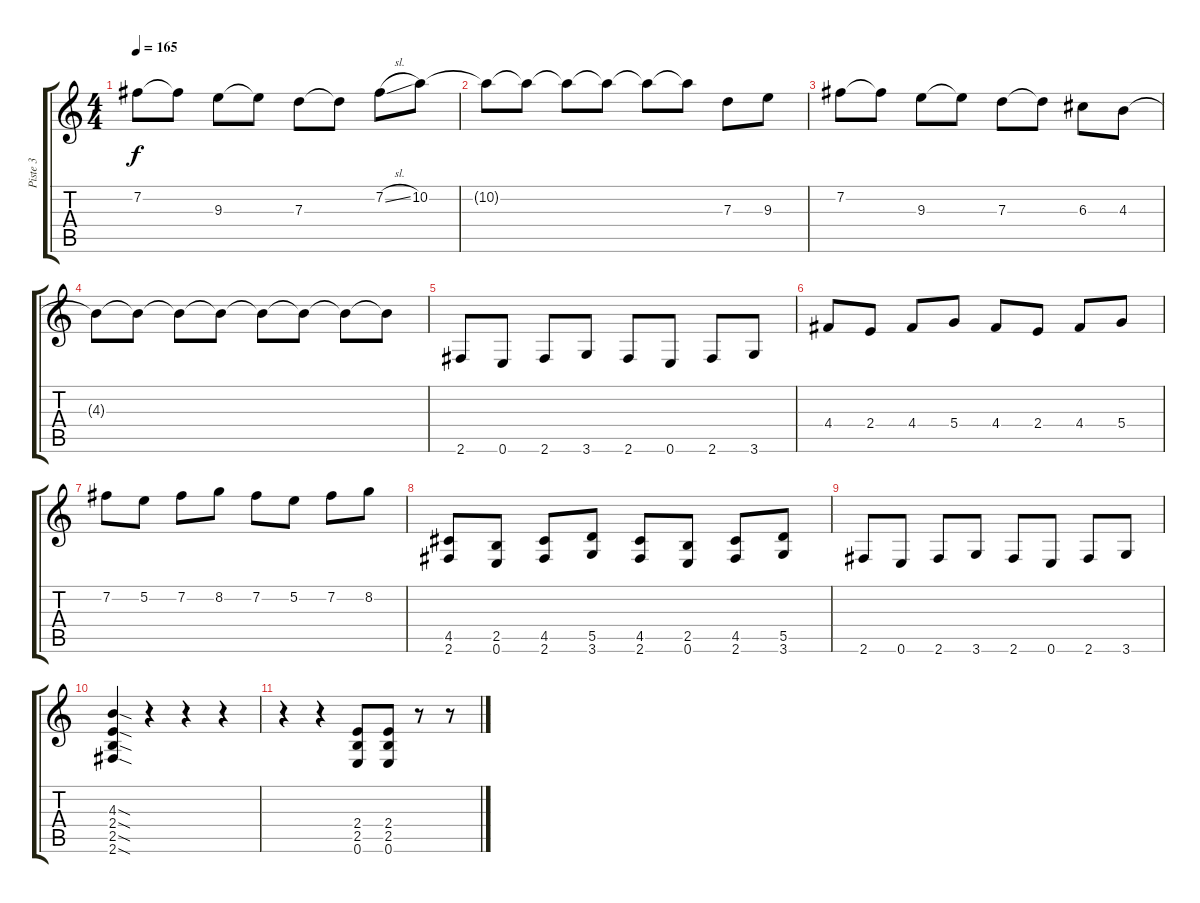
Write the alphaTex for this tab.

\track ("Piste 3" "Piste 3") {instrument distortionguitar}
\staff {score tabs}
\tuning (E4 B3 G3 D3 A2 E2) {hide}
\ts (4 4)
\tempo 165
\clef g2
\ks c
7.2.8{dy f} 7.2{t}.8 9.3.8 9.3{t}.8 7.3.8 7.3{t}.8 7.2{sl}.8 10.2.8 |
10.2{t}.8 10.2{t}.8 10.2{t}.8 10.2{t}.8 10.2{t}.8 10.2{t}.8 7.3.8 9.3.8 |
7.2.8 7.2{t}.8 9.3.8 9.3{t}.8 7.3.8 7.3{t}.8 6.3.8 4.3.8 |
4.3{t}.8 4.3{t}.8 4.3{t}.8 4.3{t}.8 4.3{t}.8 4.3{t}.8 4.3{t}.8 4.3{t}.8 |
2.6.8 0.6.8 2.6.8 3.6.8 2.6.8 0.6.8 2.6.8 3.6.8 |
4.4.8 2.4.8 4.4.8 5.4.8 4.4.8 2.4.8 4.4.8 5.4.8 |
7.2.8 5.2.8 7.2.8 8.2.8 7.2.8 5.2.8 7.2.8 8.2.8 |
(4.5 2.6).8 (2.5 0.6).8 (4.5 2.6).8 (5.5 3.6).8 (4.5 2.6).8 (2.5 0.6).8 (4.5 2.6).8 (5.5 3.6).8 |
2.6.8 0.6.8 2.6.8 3.6.8 2.6.8 0.6.8 2.6.8 3.6.8 |
(4.3{sod} 2.4{sod} 2.5{sod} 2.6{sod}).4 r.4 r.4 r.4 |
r.4 r.4 (2.4 2.5 0.6).8 (2.4 2.5 0.6).8 r.8 r.8
